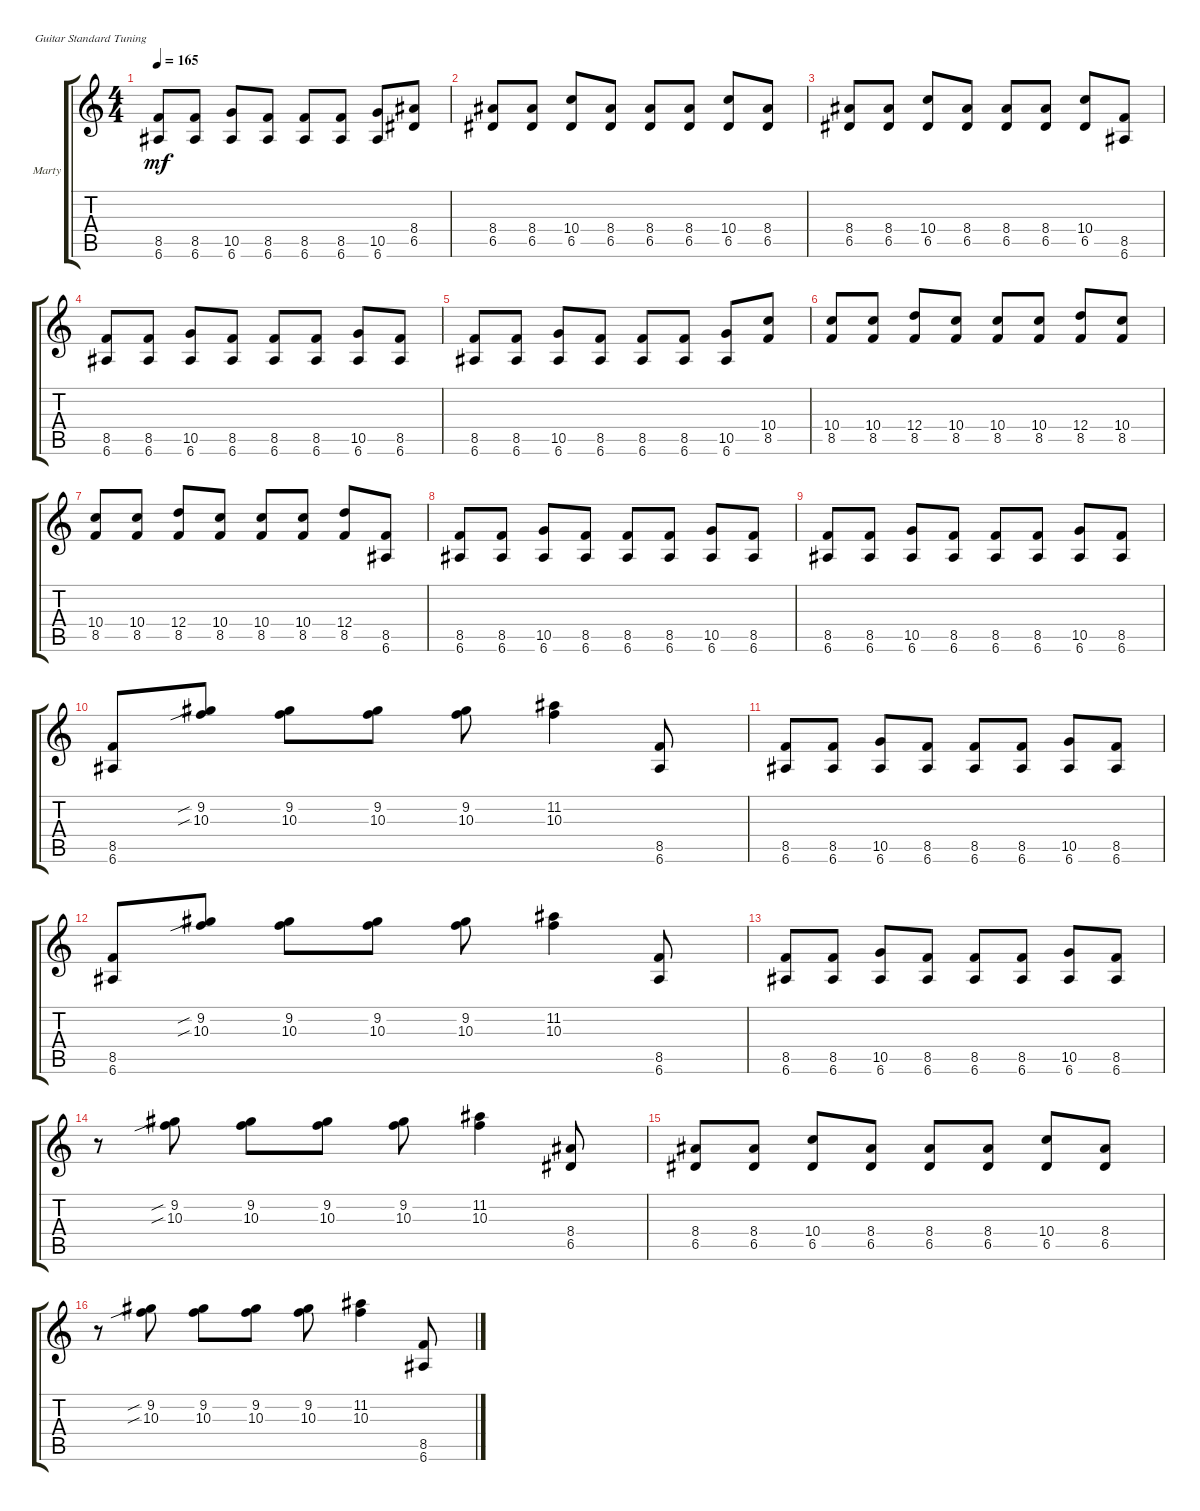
\bracketExtendMode groupsimilarinstruments
\firstSystemTrackNameOrientation horizontal
\otherSystemsTrackNameOrientation horizontal
\track ("Marty" "Marty") {instrument acousticguitarsteel}
\staff {score tabs}
\tuning (E4 B3 G3 D3 A2 E2)
\ts (4 4)
\tempo 165
\clef g2
\ks c
(8.5 6.6).8{dy mf} (8.5 6.6).8 (10.5 6.6).8 (8.5 6.6).8 (8.5 6.6).8 (8.5 6.6).8 (10.5 6.6).8 (8.4 6.5).8 |
(8.4 6.5).8 (8.4 6.5).8 (10.4 6.5).8 (8.4 6.5).8 (8.4 6.5).8 (8.4 6.5).8 (10.4 6.5).8 (8.4 6.5).8 |
(8.4 6.5).8 (8.4 6.5).8 (10.4 6.5).8 (8.4 6.5).8 (8.4 6.5).8 (8.4 6.5).8 (10.4 6.5).8 (8.5 6.6).8 |
(8.5 6.6).8 (8.5 6.6).8 (10.5 6.6).8 (8.5 6.6).8 (8.5 6.6).8 (8.5 6.6).8 (10.5 6.6).8 (8.5 6.6).8 |
(8.5 6.6).8 (8.5 6.6).8 (10.5 6.6).8 (8.5 6.6).8 (8.5 6.6).8 (8.5 6.6).8 (10.5 6.6).8 (10.4 8.5).8 |
(10.4 8.5).8 (10.4 8.5).8 (12.4 8.5).8 (10.4 8.5).8 (10.4 8.5).8 (10.4 8.5).8 (12.4 8.5).8 (10.4 8.5).8 |
(10.4 8.5).8 (10.4 8.5).8 (12.4 8.5).8 (10.4 8.5).8 (10.4 8.5).8 (10.4 8.5).8 (12.4 8.5).8 (8.5 6.6).8 |
(8.5 6.6).8 (8.5 6.6).8 (10.5 6.6).8 (8.5 6.6).8 (8.5 6.6).8 (8.5 6.6).8 (10.5 6.6).8 (8.5 6.6).8 |
(8.5 6.6).8 (8.5 6.6).8 (10.5 6.6).8 (8.5 6.6).8 (8.5 6.6).8 (8.5 6.6).8 (10.5 6.6).8 (8.5 6.6).8 |
(8.5 6.6).8 (9.2{sib} 10.3{sib}).8 (9.2 10.3).8 (9.2 10.3).8 (9.2 10.3).8 (11.2 10.3).4 (8.5 6.6).8 |
(8.5 6.6).8 (8.5 6.6).8 (10.5 6.6).8 (8.5 6.6).8 (8.5 6.6).8 (8.5 6.6).8 (10.5 6.6).8 (8.5 6.6).8 |
(8.5 6.6).8 (9.2{sib} 10.3{sib}).8 (9.2 10.3).8 (9.2 10.3).8 (9.2 10.3).8 (11.2 10.3).4 (8.5 6.6).8 |
(8.5 6.6).8 (8.5 6.6).8 (10.5 6.6).8 (8.5 6.6).8 (8.5 6.6).8 (8.5 6.6).8 (10.5 6.6).8 (8.5 6.6).8 |
r.8 (9.2{sib} 10.3{sib}).8 (9.2 10.3).8 (9.2 10.3).8 (9.2 10.3).8 (11.2 10.3).4 (8.4 6.5).8 |
(8.4 6.5).8 (8.4 6.5).8 (10.4 6.5).8 (8.4 6.5).8 (8.4 6.5).8 (8.4 6.5).8 (10.4 6.5).8 (8.4 6.5).8 |
r.8 (9.2{sib} 10.3{sib}).8 (9.2 10.3).8 (9.2 10.3).8 (9.2 10.3).8 (11.2 10.3).4 (8.5 6.6).8
